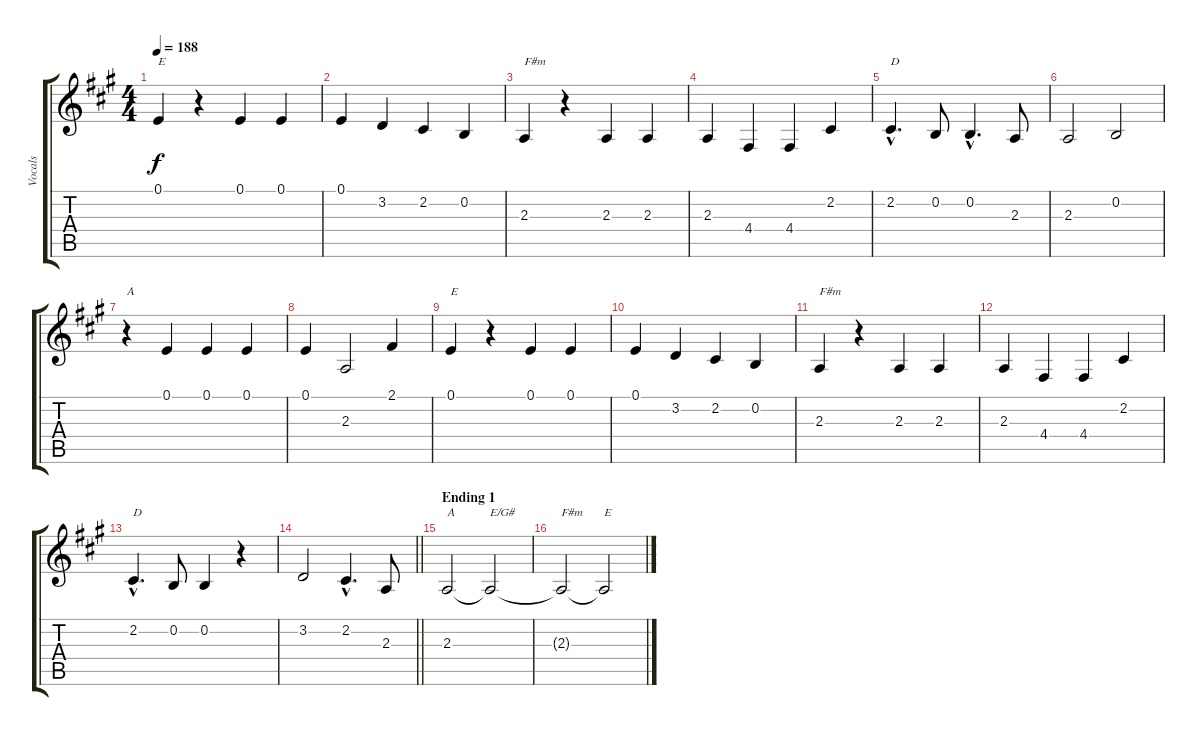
\track ("Vocals" "Vocals") {instrument sopranosax}
\staff {score tabs}
\tuning (E4 B3 G3 D3 A2 E2) {hide}
\ts (4 4)
\tempo 188
\clef g2
\ks a
0.1.4{txt "E" dy f} r.4 0.1.4 0.1.4 |
0.1.4 3.2.4 2.2.4 0.2.4 |
2.3.4{txt "F#m"} r.4 2.3.4 2.3.4 |
2.3.4 4.4.4 4.4.4 2.2.4 |
2.2{hac}.4{d txt "D"} 0.2.8 0.2{hac}.4{d} 2.3.8 |
2.3.2 0.2.2 |
r.4{txt "A"} 0.1.4 0.1.4 0.1.4 |
0.1.4 2.3.2 2.1.4 |
0.1.4{txt "E"} r.4 0.1.4 0.1.4 |
0.1.4 3.2.4 2.2.4 0.2.4 |
2.3.4{txt "F#m"} r.4 2.3.4 2.3.4 |
2.3.4 4.4.4 4.4.4 2.2.4 |
2.2{hac}.4{d txt "D"} 0.2.8 0.2.4 r.4 |
\barLineRight lightlight
3.2.2 2.2{hac}.4{d} 2.3.8 |
\section ("" "Ending 1")
2.3.2{txt "A"} 2.3{t}.2{txt "E/G#"} |
2.3{t}.2{txt "F#m"} 2.3{t}.2{txt "E"}
